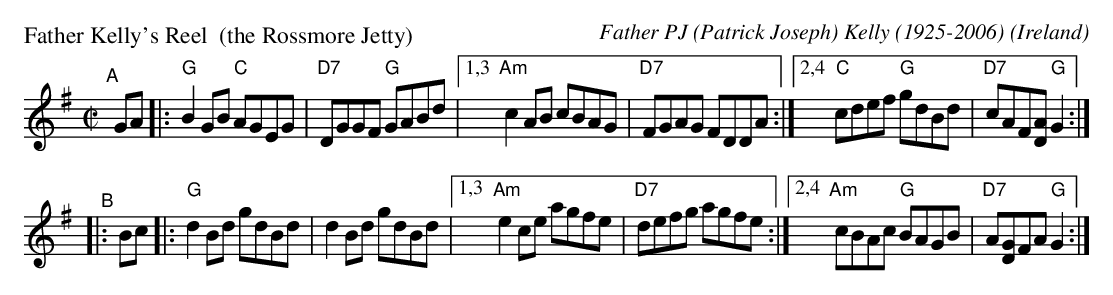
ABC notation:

X:1
P: Father Kelly's Reel  (the Rossmore Jetty)
C: Father PJ (Patrick Joseph) Kelly (1925-2006)
O: Ireland
M: C|
L: 1/8
K: G
"^A"[|] GA \
|: "G"B2GB "C"AGEG | "D7"DGGF "G"GABd |\
[1,3 "Am"c2AB cBAG | "D7"FGAG FDDA :|\
[2,4 "C"cdef "G"gdBd | "D7"cAF[AD] "G"G2 :|
"^B"|: Bc \
|: "G"d2Bd gdBd | d2Bd gdBd |\
[1,3 "Am"e2ce agfe | "D7"defg agfe :|\
[2,4 "Am"cBAc "G"BAGB | "D7"A[GD]FA "G"G2 :|
